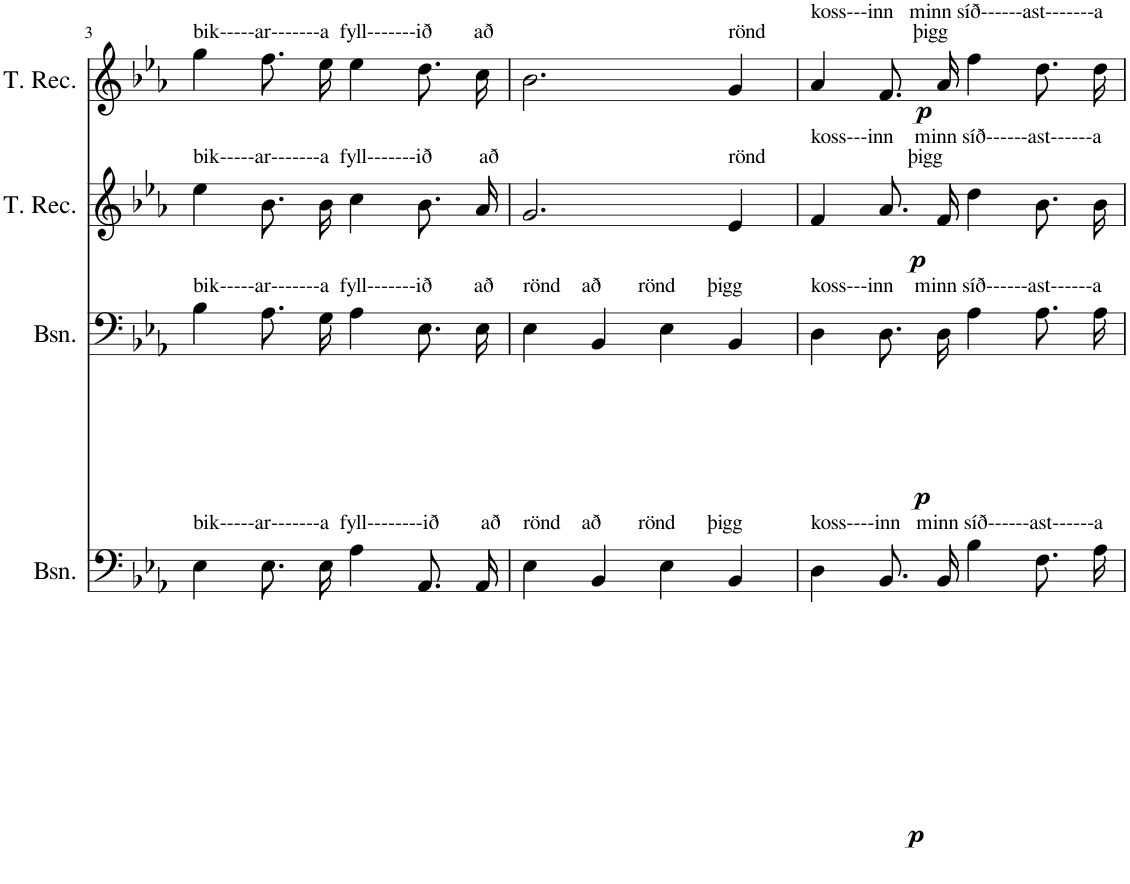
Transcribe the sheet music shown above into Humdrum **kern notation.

**kern	**dynam	**kern	**dynam	**kern	**dynam	**kern	**dynam
*part4	*part4	*part3	*part3	*part2	*part2	*part1	*part1
*staff4	*staff4	*staff3	*staff3	*staff2	*staff2	*staff1	*staff1
*I"Bassoon	*	*I"Bassoon	*	*I"Tenor Recorder	*	*I"Tenor Recorder	*
*I'Bsn.	*	*I'Bsn.	*	*I'T. Rec.	*	*I'T. Rec.	*
!!LO:PB:g=z
*clefF4	*	*clefF4	*	*clefG2	*	*clefG2	*
*k[b-e-a-]	*	*k[b-e-a-]	*	*k[b-e-a-]	*	*k[b-e-a-]	*
*M4/4	*	*M4/4	*	*M4/4	*	*M4/4	*
=3	=3	=3	=3	=3	=3	=3	=3
!	!	!	!	!	!	!LO:TX:a:t=bik-----ar-------a  fyll-------ið        að	!
!	!	!	!	!LO:TX:a:t=bik-----ar-------a  fyll-------ið         að	!	!	!
!	!	!LO:TX:a:t=bik-----ar-------a  fyll-------ið        að	!	!	!	!	!
!LO:TX:a:t=bik-----ar-------a  fyll--------ið        að	!	!	!	!	!	!	!
4E-\	.	4B-\	.	4ee-\	.	4gg\	.
8.E-\L	.	8.A-\L	.	8.b-\L	.	8.ff\L	.
16E-\Jk	.	16G\Jk	.	16b-\Jk	.	16ee-\Jk	.
4A-\	.	4A-\	.	4cc\	.	4ee-\	.
8.AA-/L	.	8.E-\L	.	8.b-/L	.	8.dd\L	.
16AA-/Jk	.	16E-\Jk	.	16a-/Jk	.	16cc\Jk	.
=4	=4	=4	=4	=4	=4	=4	=4
!	!	!LO:TX:a:t=rönd    að       rönd      þigg	!	!	!	!	!
!LO:TX:a:t=rönd    að       rönd      þigg	!	!	!	!	!	!	!
4E-\	.	4E-\	.	2.g/	.	2.b-\	.
4BB-/	.	4BB-/	.	.	.	.	.
4E-\	.	4E-\	.	.	.	.	.
!	!	!	!	!	!	!LO:TX:a:t=rönd                            þigg	!
!	!	!	!	!LO:TX:a:t=rönd                           þigg	!	!	!
!	!LO:DY:b	!	!LO:DY:b	!	!LO:DY:b	!	!LO:DY:b
4BB-/	p	4BB-/	p	4e-/	p	4g/	p
=5	=5	=5	=5	=5	=5	=5	=5
!	!	!	!	!	!	!LO:TX:a:t=koss---inn   minn síð------ast-------a	!
!	!	!	!	!LO:TX:a:t=koss---inn    minn síð------ast------a	!	!	!
!	!	!LO:TX:a:t=koss---inn    minn síð------ast------a	!	!	!	!	!
!LO:TX:a:t=koss----inn   minn síð------ast------a	!	!	!	!	!	!	!
4D\	.	4D\	.	4f/	.	4a-/	.
8.BB-/L	.	8.D\L	.	8.a-/L	.	8.f/L	.
16BB-/Jk	.	16D\Jk	.	16f/Jk	.	16a-/Jk	.
4B-\	.	4A-\	.	4dd\	.	4ff\	.
8.F\L	.	8.A-\L	.	8.b-\L	.	8.dd\L	.
16A-\Jk	.	16A-\Jk	.	16b-\Jk	.	16dd\Jk	.
=	=	=	=	=	=	=	=
*-	*-	*-	*-	*-	*-	*-	*-
